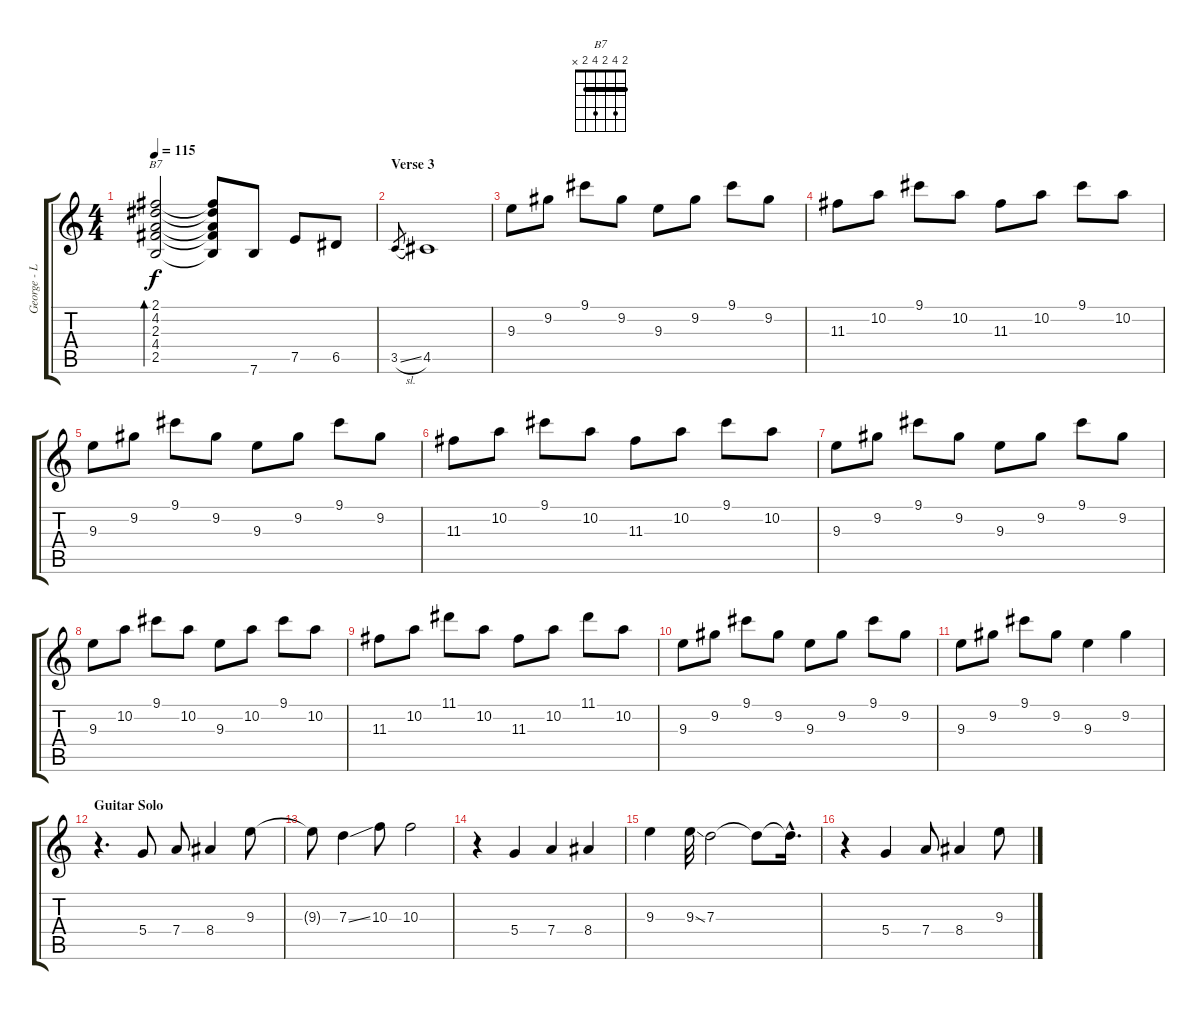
\track ("George - Lead Guitar" "George - L") {instrument acousticguitarnylon}
\staff {score tabs}
\tuning (E4 B3 G3 D3 A2 E2) {hide}
\chord ("B7" 2 4 2 4 2 x) {barre 2}
\ts (4 4)
\tempo 115
\clef g2
\ks c
(2.1 4.2 2.3 4.4 2.5).2{bd 120 ch "B7" dy f} (2.1{t} 4.2{t} 2.3{t} 4.4{t} 2.5{t}).8 7.6.8{volume 16} 7.5.8 6.5.8 |
\section ("" "Verse 3")
3.5{sl}.8{gr} 4.5.1 |
9.3.8{volume 11} 9.2.8 9.1.8 9.2.8 9.3.8 9.2.8 9.1.8 9.2.8 |
11.3.8 10.2.8 9.1.8 10.2.8 11.3.8 10.2.8 9.1.8 10.2.8 |
9.3.8 9.2.8 9.1.8 9.2.8 9.3.8 9.2.8 9.1.8 9.2.8 |
11.3.8 10.2.8 9.1.8 10.2.8 11.3.8 10.2.8 9.1.8 10.2.8 |
9.3.8 9.2.8 9.1.8 9.2.8 9.3.8 9.2.8 9.1.8 9.2.8 |
9.3.8 10.2.8 9.1.8 10.2.8 9.3.8 10.2.8 9.1.8 10.2.8 |
11.3.8 10.2.8 11.1.8 10.2.8 11.3.8 10.2.8 11.1.8 10.2.8 |
9.3.8 9.2.8 9.1.8 9.2.8 9.3.8 9.2.8 9.1.8 9.2.8 |
9.3.8 9.2.8 9.1.8 9.2.8 9.3.4 9.2.4 |
\section ("" "Guitar Solo")
r.4{d} 5.4.8{volume 16} 7.4.8 8.4.4 9.3.8 |
9.3{t}.8 7.3{ss}.4 10.3.8 10.3.2 |
r.4 5.4.4 7.4.4 8.4.4 |
9.3.4 9.3{ss}.32 7.3.2 7.3{t}.8 7.3{hac t}.16{d} |
r.4 5.4.4 7.4.8 8.4.4 9.3.8
